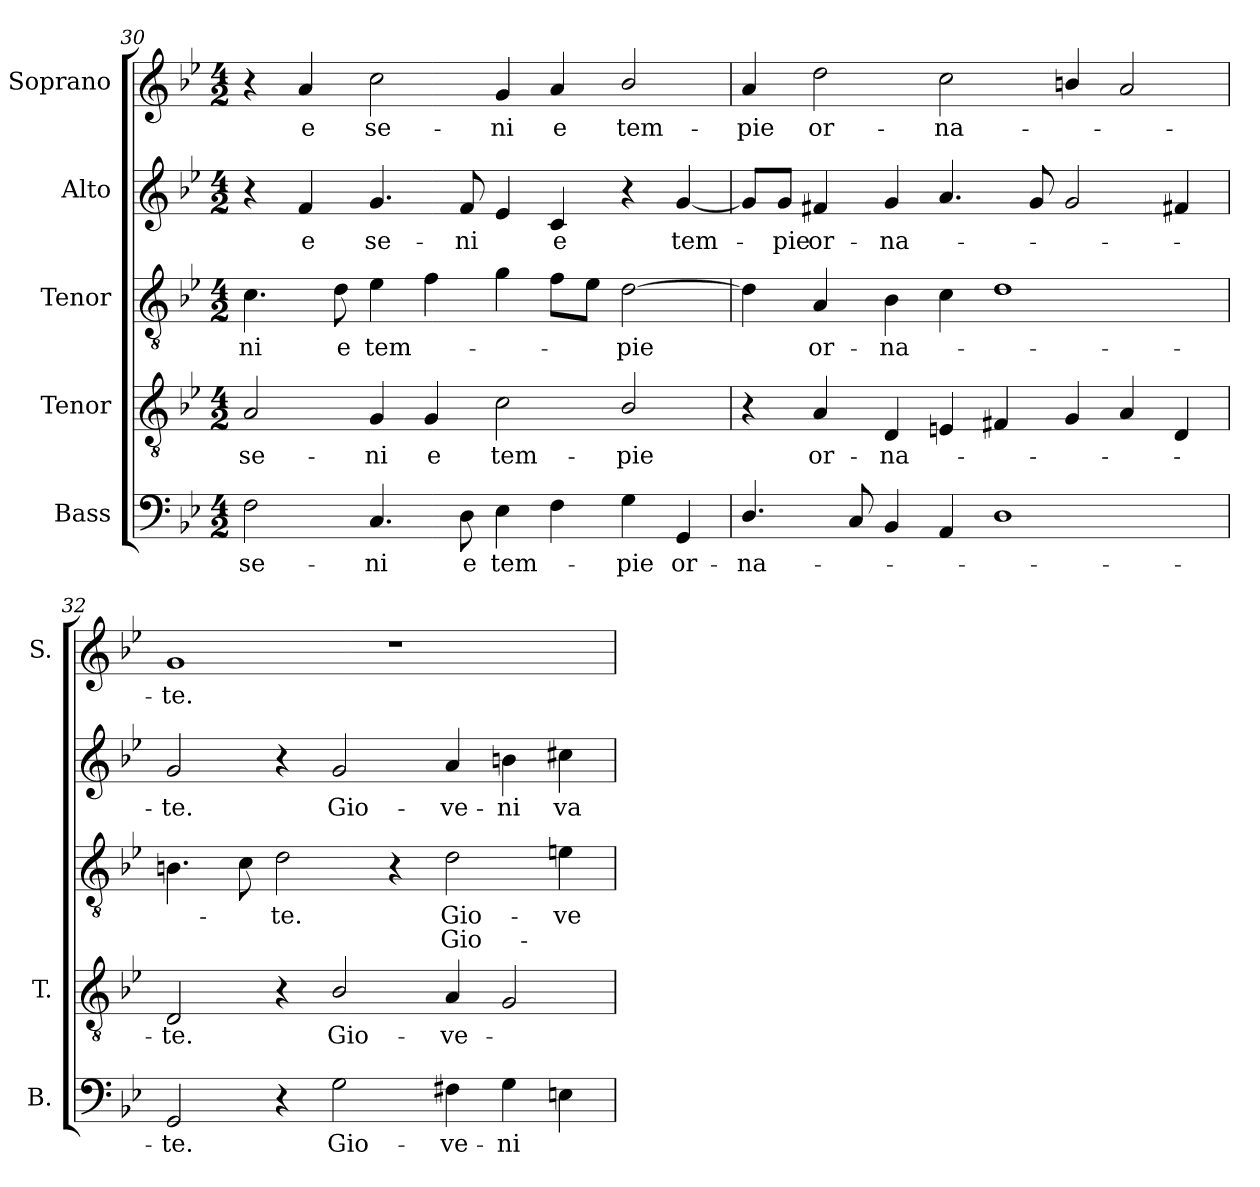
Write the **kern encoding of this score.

**kern	**text	**kern	**text	**kern	**text	**text	**kern	**text	**kern	**text
*part5	*part5	*part4	*part4	*part3	*part3	*part3	*part2	*part2	*part1	*part1
*staff5	*staff5	*staff4	*staff4	*staff3	*staff3	*staff3	*staff2	*staff2	*staff1	*staff1
*I"Bass	*	*I"Tenor	*	*I"Tenor	*	*	*I"Alto	*	*I"Soprano	*
*I'B.	*	*I'T.	*	*	*	*	*	*	*I'S.	*
*clefF4	*	*clefGv2	*	*clefGv2	*	*	*clefG2	*	*clefG2	*
*	*	*ITrd7c12	*	*ITrd7c12	*	*	*ITrd7c12	*	*	*
*k[b-e-]	*	*k[b-e-]	*	*k[b-e-]	*	*	*k[b-e-]	*	*k[b-e-]	*
*B-:	*	*B-:	*	*B-:	*	*	*B-:	*	*B-:	*
*M4/2	*	*M4/2	*	*M4/2	*	*	*M4/2	*	*M4/2	*
=30	=30	=30	=30	=30	=30	=30	=30	=30	=30	=30
!	!LO:LY:b:color=#000000	!	!	!	!	!	!	!	!	!
!	!	!	!LO:LY:b:color=#000000	!	!	!	!	!	!	!
!	!	!	!	!	!LO:LY:b:color=#000000	!	!	!	!	!
2Fi\	se-	2AAi/	se-	4.Ci\	-ni	.	4r	.	4r	.
!	!	!	!	!	!	!	!	!LO:LY:b:color=#000000	!	!
!	!	!	!	!	!	!	!	!	!	!LO:LY:b:color=#000000
.	.	.	.	.	.	.	4Fi/	e	4ai/	e
!	!	!	!	!	!LO:LY:b:color=#000000	!	!	!	!	!
.	.	.	.	8Di\	e	.	.	.	.	.
!	!LO:LY:b:color=#000000	!	!	!	!	!	!	!	!	!
!	!	!	!LO:LY:b:color=#000000	!	!	!	!	!	!	!
!	!	!	!	!	!LO:LY:b:color=#000000	!	!	!	!	!
!	!	!	!	!	!	!	!	!LO:LY:b:color=#000000	!	!
!	!	!	!	!	!	!	!	!	!	!LO:LY:b:color=#000000
4.Ci/	-ni	4GGi/	-ni	4E-i\	tem-	.	4.Gi/	se-	2cci\	se-
!	!	!	!LO:LY:b:color=#000000	!	!	!	!	!	!	!
.	.	4GGi/	e	4Fi\	.	.	.	.	.	.
!	!LO:LY:b:color=#000000	!	!	!	!	!	!	!	!	!
!	!	!	!	!	!	!	!	!LO:LY:b:color=#000000	!	!
8Di\	e	.	.	.	.	.	8Fi/	-ni	.	.
!	!LO:LY:b:color=#000000	!	!	!	!	!	!	!	!	!
!	!	!	!LO:LY:b:color=#000000	!	!	!	!	!	!	!
!	!	!	!	!	!	!	!	!	!	!LO:LY:b:color=#000000
4E-i\	tem-	2Ci\	tem-	4Gi\	.	.	4E-i/	.	4gi/	-ni
!	!	!	!	!	!	!	!	!LO:LY:b:color=#000000	!	!
!	!	!	!	!	!	!	!	!	!	!LO:LY:b:color=#000000
4Fi\	.	.	.	8Fi\L	.	.	4Ci/	e	4ai/	e
.	.	.	.	8E-i\J	.	.	.	.	.	.
!	!LO:LY:b:color=#000000	!	!	!	!	!	!	!	!	!
!	!	!	!LO:LY:b:color=#000000	!	!	!	!	!	!	!
!	!	!	!	!	!LO:LY:b:color=#000000	!	!	!	!	!
!	!	!	!	!	!	!	!	!	!	!LO:LY:b:color=#000000
4Gi\	-pie	2BB-i/	-pie	[2Di\	-pie	.	4r	.	2b-i/	tem-
!	!LO:LY:b:color=#000000	!	!	!	!	!	!	!	!	!
!	!	!	!	!	!	!	!	!LO:LY:b:color=#000000	!	!
4GGi/	or-	.	.	.	.	.	[4Gi/	tem-	.	.
=31	=31	=31	=31	=31	=31	=31	=31	=31	=31	=31
!	!LO:LY:b:color=#000000	!	!	!	!	!	!	!	!	!
!	!	!	!	!	!	!	!	!	!	!LO:LY:b:color=#000000
4.Di/	-na-	4r	.	4Di\]	.	.	8Gi/L]	.	4ai/	-pie
!	!	!	!	!	!	!	!	!LO:LY:b:color=#000000	!	!
.	.	.	.	.	.	.	8Gi/J	-pie	.	.
!	!	!	!LO:LY:b:color=#000000	!	!	!	!	!	!	!
!	!	!	!	!	!LO:LY:b:color=#000000	!	!	!	!	!
!	!	!	!	!	!	!	!	!LO:LY:b:color=#000000	!	!
!	!	!	!	!	!	!	!	!	!	!LO:LY:b:color=#000000
.	.	4AAi/	or-	4AAi/	or-	.	4F#Xi/	or-	2ddi\	or-
8Ci/	.	.	.	.	.	.	.	.	.	.
!	!	!	!LO:LY:b:color=#000000	!	!	!	!	!	!	!
!	!	!	!	!	!LO:LY:b:color=#000000	!	!	!	!	!
!	!	!	!	!	!	!	!	!LO:LY:b:color=#000000	!	!
4BB-i/	.	4DDi/	-na-	4BB-i\	-na-	.	4Gi/	-na-	.	.
!	!	!	!	!	!	!	!	!	!	!LO:LY:b:color=#000000
4AAi/	.	4EEni/	.	4Ci\	.	.	4.Ai/	.	2cci\	-na-
1Di	.	4FF#Xi/	.	1Di	.	.	.	.	.	.
.	.	.	.	.	.	.	8Gi/	.	.	.
.	.	4GGi/	.	.	.	.	2Gi/	.	4bni/	.
.	.	4AAi/	.	.	.	.	.	.	2ai/	.
.	.	4DDi/	.	.	.	.	4F#Xi/	.	.	.
!!LO:LB:g=z
=32	=32	=32	=32	=32	=32	=32	=32	=32	=32	=32
!	!LO:LY:b:color=#000000	!	!	!	!	!	!	!	!	!
!	!	!	!LO:LY:b:color=#000000	!	!	!	!	!	!	!
!	!	!	!	!	!	!	!	!LO:LY:b:color=#000000	!	!
!	!	!	!	!	!	!	!	!	!	!LO:LY:b:color=#000000
2GGi/	-te.	2DDi/	-te.	4.BBni\	.	.	2Gi/	-te.	1gi	-te.
.	.	.	.	8Ci\	.	.	.	.	.	.
!	!	!	!	!	!LO:LY:b:color=#000000	!	!	!	!	!
4r	.	4r	.	2Di\	-te.	.	4r	.	.	.
!	!LO:LY:b:color=#000000	!	!	!	!	!	!	!	!	!
!	!	!	!LO:LY:b:color=#000000	!	!	!	!	!	!	!
!	!	!	!	!	!	!	!	!LO:LY:b:color=#000000	!	!
2Gi\	Gio-	2BB-i/	Gio-	.	.	.	2Gi/	Gio-	.	.
.	.	.	.	4r	.	.	.	.	1r	.
!	!LO:LY:b:color=#000000	!	!	!	!	!	!	!	!	!
!	!	!	!LO:LY:b:color=#000000	!	!	!	!	!	!	!
!	!	!	!	!	!LO:LY:b:color=#000000	!LO:LY:b:color=#000000	!	!	!	!
!	!	!	!	!	!	!	!	!LO:LY:b:color=#000000	!	!
4F#Xi\	-ve-	4AAi/	-ve-	2Di\	Gio-	-Gio-	4Ai/	-ve-	.	.
!	!LO:LY:b:color=#000000	!	!	!	!	!	!	!	!	!
!	!	!	!	!	!	!	!	!LO:LY:b:color=#000000	!	!
4Gi\	-ni	2GGi/	.	.	.	.	4Bni\	-ni	.	.
!	!	!	!	!	!LO:LY:b:color=#000000	!	!	!	!	!
!	!	!	!	!	!	!	!	!LO:LY:b:color=#000000	!	!
4Eni\	.	.	.	4Eni\	-ve-	.	4c#Xi\	va-	.	.
=	=	=	=	=	=	=	=	=	=	=
*-	*-	*-	*-	*-	*-	*-	*-	*-	*-	*-
